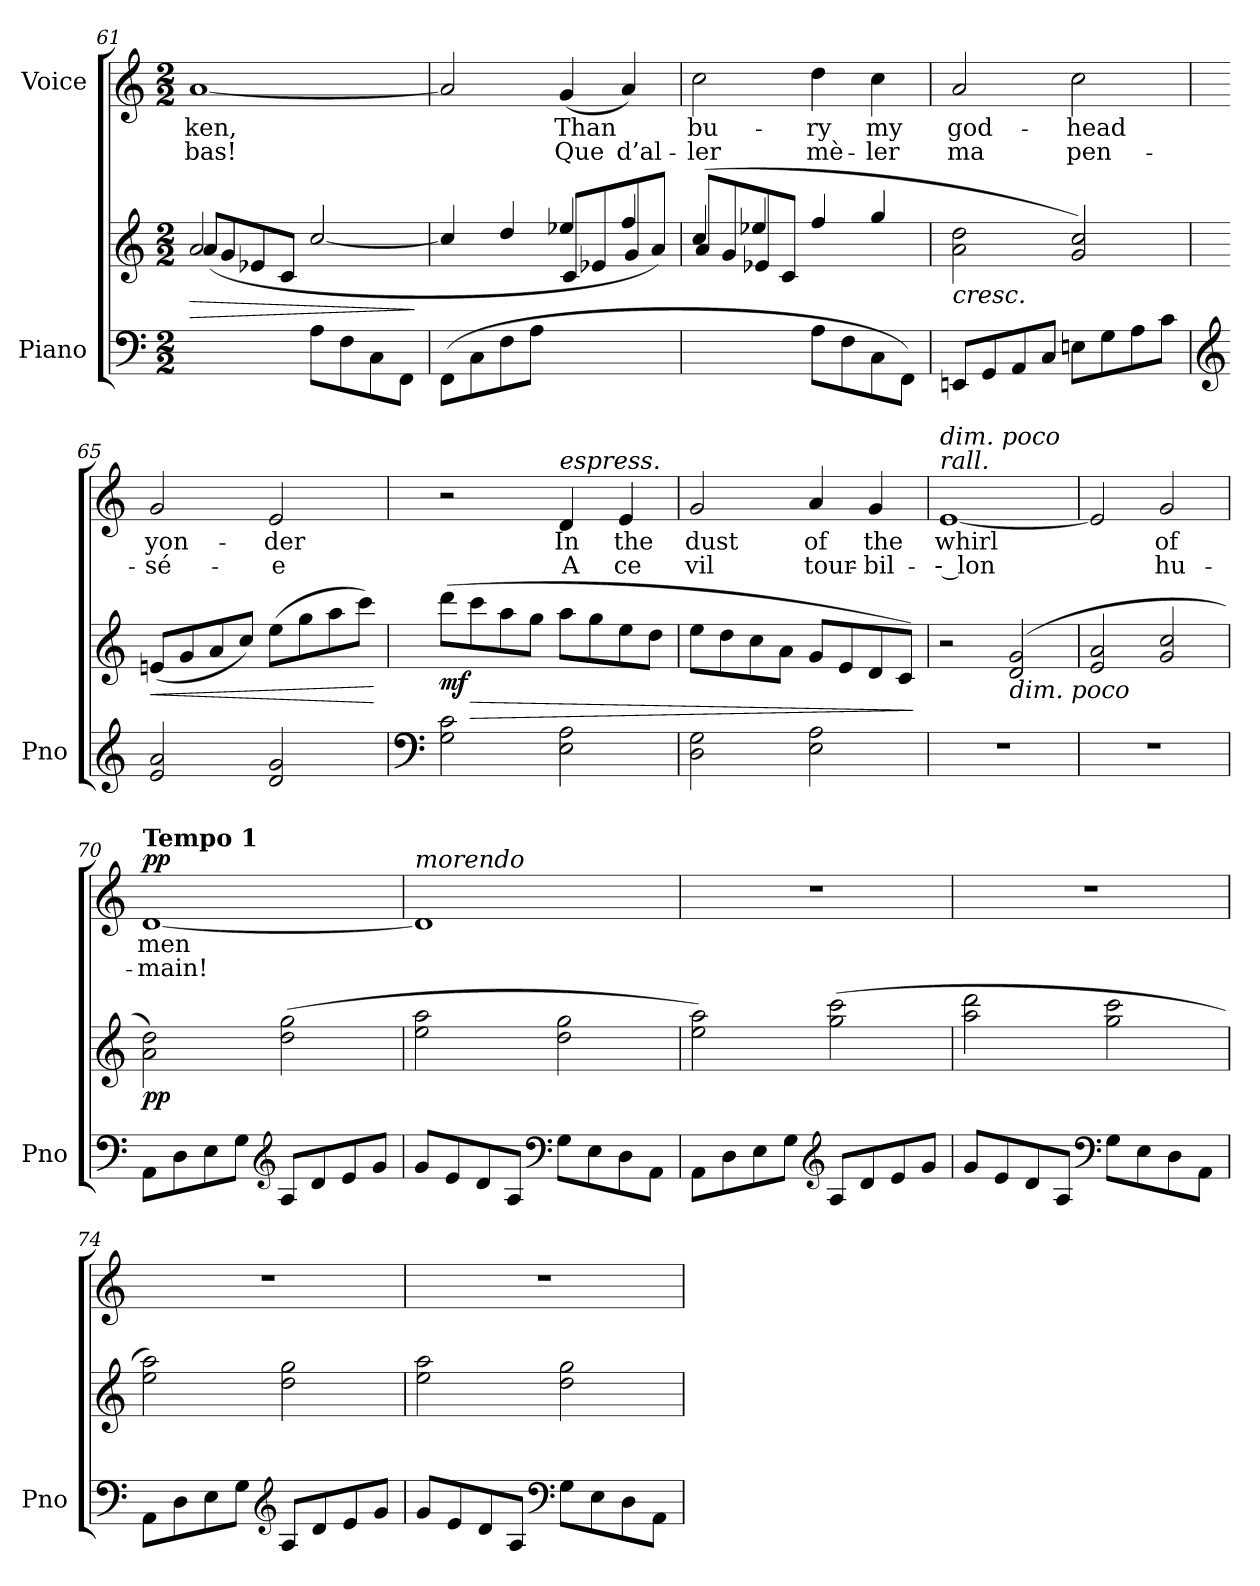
**kern	**kern	**dynam	**kern	**text	**text	**dynam
*part2	*part2	*part2	*part1	*part1	*part1	*part1
*staff3	*staff2	*staff2/3	*staff1	*staff1	*staff1	*staff1
*I"Piano	*	*	*I"Voice	*	*	*
*I'Pno	*	*	*	*	*	*
*clefF4	*clefG2	*	*clefG2	*	*	*
*k[]	*k[]	*	*k[]	*	*	*
*M2/2	*M2/2	*	*M2/2	*	*	*
=61	=61	=61	=61	=61	=61	=61
!	!	!LO:HP:b	!	!	!	!
*	*^	*	*	*	*	*
2ryy	2a/	(<8a/L	>	[1a	ken,	-bas!	.
.	.	8g/	.	.	.	.	.
.	.	8e-X/	.	.	.	.	.
.	.	8c/J	.	.	.	.	.
8A\L	[>2cc/	2ryy	.	.	.	.	.
8F\	.	.	.	.	.	.	.
8C\	.	.	.	.	.	.	.
8FF\J)	.	.	.	.	.	.	.
*	*v	*v	*	*	*	*	*
.	.	]	.	.	.	.
=62	=62	=62	=62	=62	=62	=62
*	*^	*	*	*	*	*
!	!	!	!LO:DY:b	!	!	!	!
!	!	!	!LO:DY:n=1:b	!	!	!	!
(<8FF\L	4cc/]	2ryy	other-dynamics p	2a/]	.	.	.
8C\	.	.	.	.	.	.	.
8F\	4dd/	.	.	.	.	.	.
8A\J	.	.	.	.	.	.	.
!	!	!	!	!	!	!	!LO:DY:a
!	!	!	!	!	!	!	!LO:DY:n=1:a
2ryy	4ee-X/	8c/L	.	(4g/	Than	Que	other-dynamics p
.	.	8e-X/	.	.	.	.	.
.	4ff/	8g/	.	4a/)	.	d’al-	.
.	.	8a/J)	.	.	.	.	.
=63	=63	=63	=63	=63	=63	=63	=63
2ryy	(>4cc/	(<8a/L	.	2cc\	bu-	-ler	.
.	.	8g/	.	.	.	.	.
.	4ee-X/	8e-X/	.	.	.	.	.
.	.	8c/J	.	.	.	.	.
8A\L	4ff/	2ryy	.	4dd\	-ry	mè-	.
8F\	.	.	.	.	.	.	.
8C\	4gg/	.	.	4cc\	my	-ler	.
8FF\J)	.	.	.	.	.	.	.
*	*v	*v	*	*	*	*	*
=64	=64	=64	=64	=64	=64	=64
!	!LO:TX:b:i:t=cresc.	!	!	!	!	!
8EEn/L	2a\ 2dd\	.	2a/	god-	ma	.
8GG/	.	.	.	.	.	.
8AA/	.	.	.	.	.	.
8C/J	.	.	.	.	.	.
8En\L	2g/ 2cc/)	.	2cc\	-head	pen-	.
8G\	.	.	.	.	.	.
8A\	.	.	.	.	.	.
8c\J	.	.	.	.	.	.
=65	=65	=65	=65	=65	=65	=65
*clefG2	*	*	*	*	*	*
!	!	!LO:HP:b	!	!	!	!
2e/ 2a/	(8en/L	<	2g/	yon-	-sé-	.
.	8g/	.	.	.	.	.
.	8a/	.	.	.	.	.
.	8cc/J)	.	.	.	.	.
2d/ 2g/	(8ee\L	.	2e/	-der	-e	.
.	8gg\	.	.	.	.	.
.	8aa\	.	.	.	.	.
.	8ccc\J)	.	.	.	.	.
.	.	[	.	.	.	.
=66	=66	=66	=66	=66	=66	=66
*clefF4	*	*	*	*	*	*
!	!	!LO:DY:b	!	!	!	!
2G\ 2c\	(8ddd\L	mf	2r	.	.	.
!	!	!LO:HP:b	!	!	!	!
.	8ccc\	>	.	.	.	.
.	8aa\	.	.	.	.	.
.	8gg\J	.	.	.	.	.
!	!	!	!LO:TX:i:t=espress.	!	!	!
2E\ 2A\	8aa\L	.	4d/	In	A	.
.	8gg\	.	.	.	.	.
.	8ee\	.	4e/	the	ce	.
.	8dd\J	.	.	.	.	.
=67	=67	=67	=67	=67	=67	=67
2D\ 2G\	8ee\L	.	2g/	dust	vil	.
.	8dd\	.	.	.	.	.
.	8cc\	.	.	.	.	.
.	8a\J	.	.	.	.	.
2E\ 2A\	8g/L	.	4a/	of	tour-	.
.	8e/	.	.	.	.	.
.	8d/	.	4g/	the	-bil-	.
.	8c/J)	.	.	.	.	.
.	.	]	.	.	.	.
=68	=68	=68	=68	=68	=68	=68
!	!	!	!LO:TX:i:t=rall.	!	!	!
!	!	!	!LO:TX:a:i:t=dim. poco	!	!	!
1r	2r	.	[1e	whirl	-- lon	.
!	!LO:TX:b:i:t=dim. poco	!	!	!	!	!
.	(2d/ 2g/	.	.	.	.	.
=69	=69	=69	=69	=69	=69	=69
1r	2e/ 2a/	.	2e/]	.	.	.
.	2g/ 2cc/	.	2g/	of	hu-	.
=70	=70	=70	=70	=70	=70	=70
!	!	!	!LO:TX:a:B:t=Tempo 1	!	!	!
!	!	!LO:DY:b	!	!	!	!LO:DY:a
8AA\L	2a\ 2dd\)	pp	[1d	-men	-main!	pp
8D\	.	.	.	.	.	.
8E\	.	.	.	.	.	.
8G\J	.	.	.	.	.	.
*clefG2	*	*	*	*	*	*
8A/L	(2dd\ 2gg\	.	.	.	.	.
8d/	.	.	.	.	.	.
8e/	.	.	.	.	.	.
8g/J	.	.	.	.	.	.
=71	=71	=71	=71	=71	=71	=71
!	!	!	!LO:TX:i:t=morendo	!	!	!
8g/L	2ee\ 2aa\	.	1d]	.	.	.
8e/	.	.	.	.	.	.
8d/	.	.	.	.	.	.
8A/J	.	.	.	.	.	.
*clefF4	*	*	*	*	*	*
8G\L	2dd\ 2gg\	.	.	.	.	.
8E\	.	.	.	.	.	.
8D\	.	.	.	.	.	.
8AA\J	.	.	.	.	.	.
=72	=72	=72	=72	=72	=72	=72
8AA\L	2ee\ 2aa\)	.	1r	.	.	.
8D\	.	.	.	.	.	.
8E\	.	.	.	.	.	.
8G\J	.	.	.	.	.	.
*clefG2	*	*	*	*	*	*
8A/L	(2gg\ 2ccc\	.	.	.	.	.
8d/	.	.	.	.	.	.
8e/	.	.	.	.	.	.
8g/J	.	.	.	.	.	.
=73	=73	=73	=73	=73	=73	=73
8g/L	2aa\ 2ddd\	.	1r	.	.	.
8e/	.	.	.	.	.	.
8d/	.	.	.	.	.	.
8A/J	.	.	.	.	.	.
*clefF4	*	*	*	*	*	*
8G\L	2gg\ 2ccc\	.	.	.	.	.
8E\	.	.	.	.	.	.
8D\	.	.	.	.	.	.
8AA\J	.	.	.	.	.	.
=74	=74	=74	=74	=74	=74	=74
8AA\L	2ee\ 2aa\)	.	1r	.	.	.
8D\	.	.	.	.	.	.
8E\	.	.	.	.	.	.
8G\J	.	.	.	.	.	.
*clefG2	*	*	*	*	*	*
8A/L	2dd\ 2gg\	.	.	.	.	.
8d/	.	.	.	.	.	.
8e/	.	.	.	.	.	.
8g/J	.	.	.	.	.	.
=75	=75	=75	=75	=75	=75	=75
8g/L	2ee\ 2aa\	.	1r	.	.	.
8e/	.	.	.	.	.	.
8d/	.	.	.	.	.	.
8A/J	.	.	.	.	.	.
*clefF4	*	*	*	*	*	*
8G\L	2dd\ 2gg\	.	.	.	.	.
8E\	.	.	.	.	.	.
8D\	.	.	.	.	.	.
8AA\J	.	.	.	.	.	.
=	=	=	=	=	=	=
*-	*-	*-	*-	*-	*-	*-
